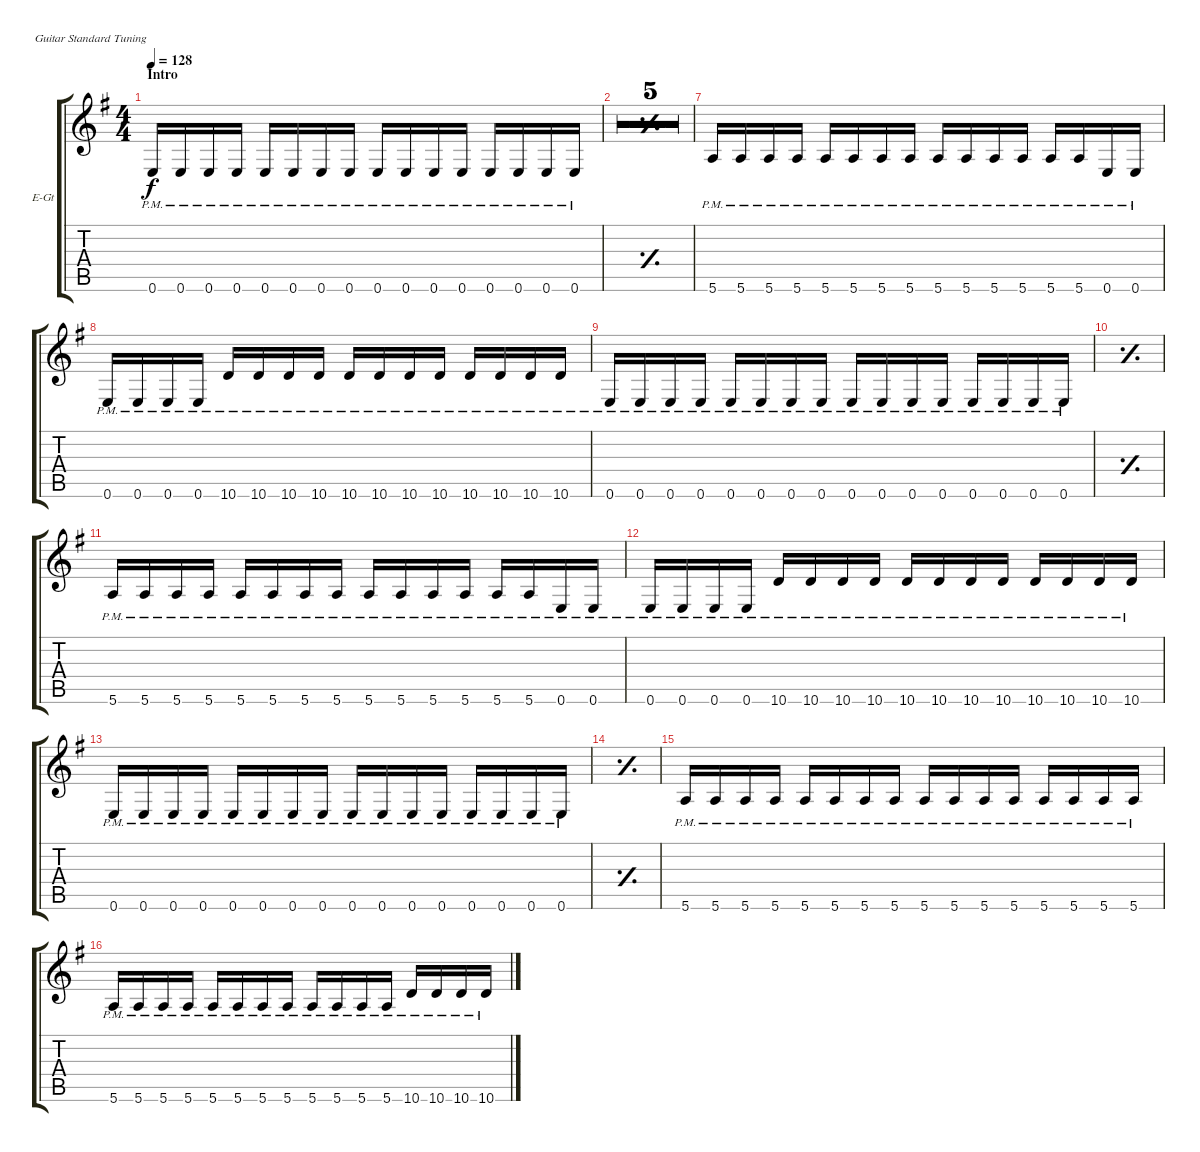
\bracketExtendMode groupsimilarinstruments
\firstSystemTrackNameOrientation horizontal
\otherSystemsTrackNameOrientation horizontal
\track ("Electric Guitar" "E-Gt") {multiBarRest instrument electricguitarmuted}
\staff {score tabs}
\tuning (E4 B3 G3 D3 A2 E2)
\ts (4 4)
\section ("" "Intro")
\tempo 128
\clef g2
\ks eminor
0.6{pm}.16{dy f instrument electricguitarmuted} 0.6{pm}.16 0.6{pm}.16 0.6{pm}.16 0.6{pm}.16 0.6{pm}.16 0.6{pm}.16 0.6{pm}.16 0.6{pm}.16 0.6{pm}.16 0.6{pm}.16 0.6{pm}.16 0.6{pm}.16 0.6{pm}.16 0.6{pm}.16 0.6{pm}.16 |
\simile simple
|
|
|
|
|
\simile none
5.6{pm}.16 5.6{pm}.16 5.6{pm}.16 5.6{pm}.16 5.6{pm}.16 5.6{pm}.16 5.6{pm}.16 5.6{pm}.16 5.6{pm}.16 5.6{pm}.16 5.6{pm}.16 5.6{pm}.16 5.6{pm}.16 5.6{pm}.16 0.6{pm}.16 0.6{pm}.16 |
0.6{pm}.16 0.6{pm}.16 0.6{pm}.16 0.6{pm}.16 10.6{pm}.16 10.6{pm}.16 10.6{pm}.16 10.6{pm}.16 10.6{pm}.16 10.6{pm}.16 10.6{pm}.16 10.6{pm}.16 10.6{pm}.16 10.6{pm}.16 10.6{pm}.16 10.6{pm}.16 |
0.6{pm}.16 0.6{pm}.16 0.6{pm}.16 0.6{pm}.16 0.6{pm}.16 0.6{pm}.16 0.6{pm}.16 0.6{pm}.16 0.6{pm}.16 0.6{pm}.16 0.6{pm}.16 0.6{pm}.16 0.6{pm}.16 0.6{pm}.16 0.6{pm}.16 0.6{pm}.16 |
\simile simple
|
\simile none
5.6{pm}.16 5.6{pm}.16 5.6{pm}.16 5.6{pm}.16 5.6{pm}.16 5.6{pm}.16 5.6{pm}.16 5.6{pm}.16 5.6{pm}.16 5.6{pm}.16 5.6{pm}.16 5.6{pm}.16 5.6{pm}.16 5.6{pm}.16 0.6{pm}.16 0.6{pm}.16 |
0.6{pm}.16 0.6{pm}.16 0.6{pm}.16 0.6{pm}.16 10.6{pm}.16 10.6{pm}.16 10.6{pm}.16 10.6{pm}.16 10.6{pm}.16 10.6{pm}.16 10.6{pm}.16 10.6{pm}.16 10.6{pm}.16 10.6{pm}.16 10.6{pm}.16 10.6{pm}.16 |
0.6{pm}.16 0.6{pm}.16 0.6{pm}.16 0.6{pm}.16 0.6{pm}.16 0.6{pm}.16 0.6{pm}.16 0.6{pm}.16 0.6{pm}.16 0.6{pm}.16 0.6{pm}.16 0.6{pm}.16 0.6{pm}.16 0.6{pm}.16 0.6{pm}.16 0.6{pm}.16 |
\simile simple
|
\simile none
5.6{pm}.16 5.6{pm}.16 5.6{pm}.16 5.6{pm}.16 5.6{pm}.16 5.6{pm}.16 5.6{pm}.16 5.6{pm}.16 5.6{pm}.16 5.6{pm}.16 5.6{pm}.16 5.6{pm}.16 5.6{pm}.16 5.6{pm}.16 5.6{pm}.16 5.6{pm}.16 |
5.6{pm}.16 5.6{pm}.16 5.6{pm}.16 5.6{pm}.16 5.6{pm}.16 5.6{pm}.16 5.6{pm}.16 5.6{pm}.16 5.6{pm}.16 5.6{pm}.16 5.6{pm}.16 5.6{pm}.16 10.6{pm}.16 10.6{pm}.16 10.6{pm}.16 10.6{pm}.16
